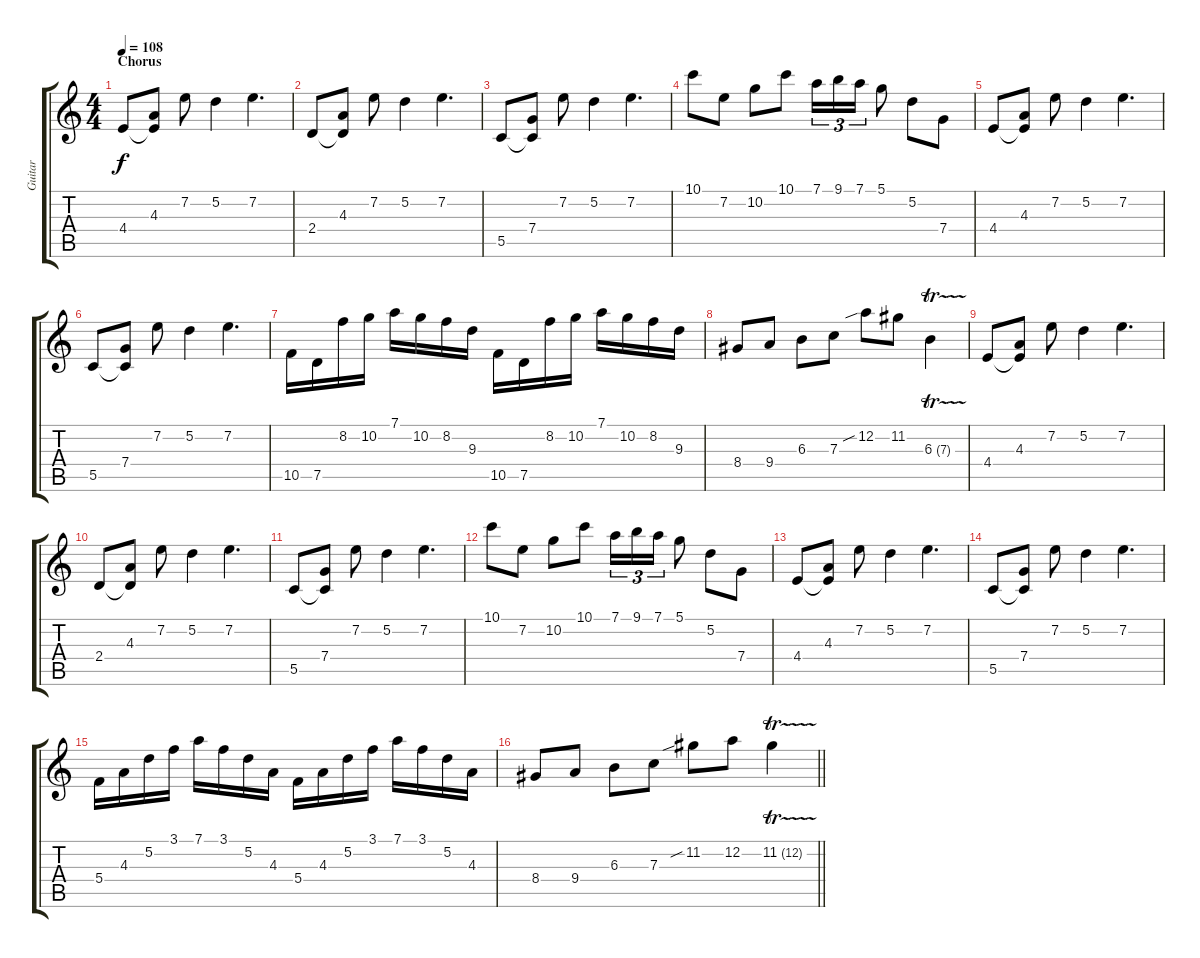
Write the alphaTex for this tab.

\track ("Guitar" "Guitar") {instrument distortionguitar}
\staff {score tabs}
\tuning (D4 A3 F3 C3 G2 D2) {hide}
\ts (4 4)
\section ("" "Chorus")
\tempo 108
\clef g2
\ks c
4.4.8{dy f} (4.3 4.4{t}).8 7.2.8 5.2.4 7.2.4{d} |
2.4.8 (4.3 2.4{t}).8 7.2.8 5.2.4 7.2.4{d} |
5.5.8 (7.4 5.5{t}).8 7.2.8 5.2.4 7.2.4{d} |
10.1.8 7.2.8 10.2.8 10.1.8 7.1.16{tu (3 2)} 9.1.16{tu (3 2)} 7.1.16{tu (3 2)} 5.1.8 5.2.8 7.4.8 |
4.4.8 (4.3 4.4{t}).8 7.2.8 5.2.4 7.2.4{d} |
5.5.8 (7.4 5.5{t}).8 7.2.8 5.2.4 7.2.4{d} |
10.5.16 7.5.16 8.2.16 10.2.16 7.1.16 10.2.16 8.2.16 9.3.16 10.5.16 7.5.16 8.2.16 10.2.16 7.1.16 10.2.16 8.2.16 9.3.16 |
8.4.8 9.4.8 6.3.8 7.3.8 12.2{sib}.8 11.2.8 6.3{tr (7 32)}.4 |
4.4.8 (4.3 4.4{t}).8 7.2.8 5.2.4 7.2.4{d} |
2.4.8 (4.3 2.4{t}).8 7.2.8 5.2.4 7.2.4{d} |
5.5.8 (7.4 5.5{t}).8 7.2.8 5.2.4 7.2.4{d} |
10.1.8 7.2.8 10.2.8 10.1.8 7.1.16{tu (3 2)} 9.1.16{tu (3 2)} 7.1.16{tu (3 2)} 5.1.8 5.2.8 7.4.8 |
4.4.8 (4.3 4.4{t}).8 7.2.8 5.2.4 7.2.4{d} |
5.5.8 (7.4 5.5{t}).8 7.2.8 5.2.4 7.2.4{d} |
5.4.16 4.3.16 5.2.16 3.1.16 7.1.16 3.1.16 5.2.16 4.3.16 5.4.16 4.3.16 5.2.16 3.1.16 7.1.16 3.1.16 5.2.16 4.3.16 |
\barLineRight lightlight
8.4.8 9.4.8 6.3.8 7.3.8 11.2{sib}.8 12.2.8 11.2{tr (12 32)}.4
